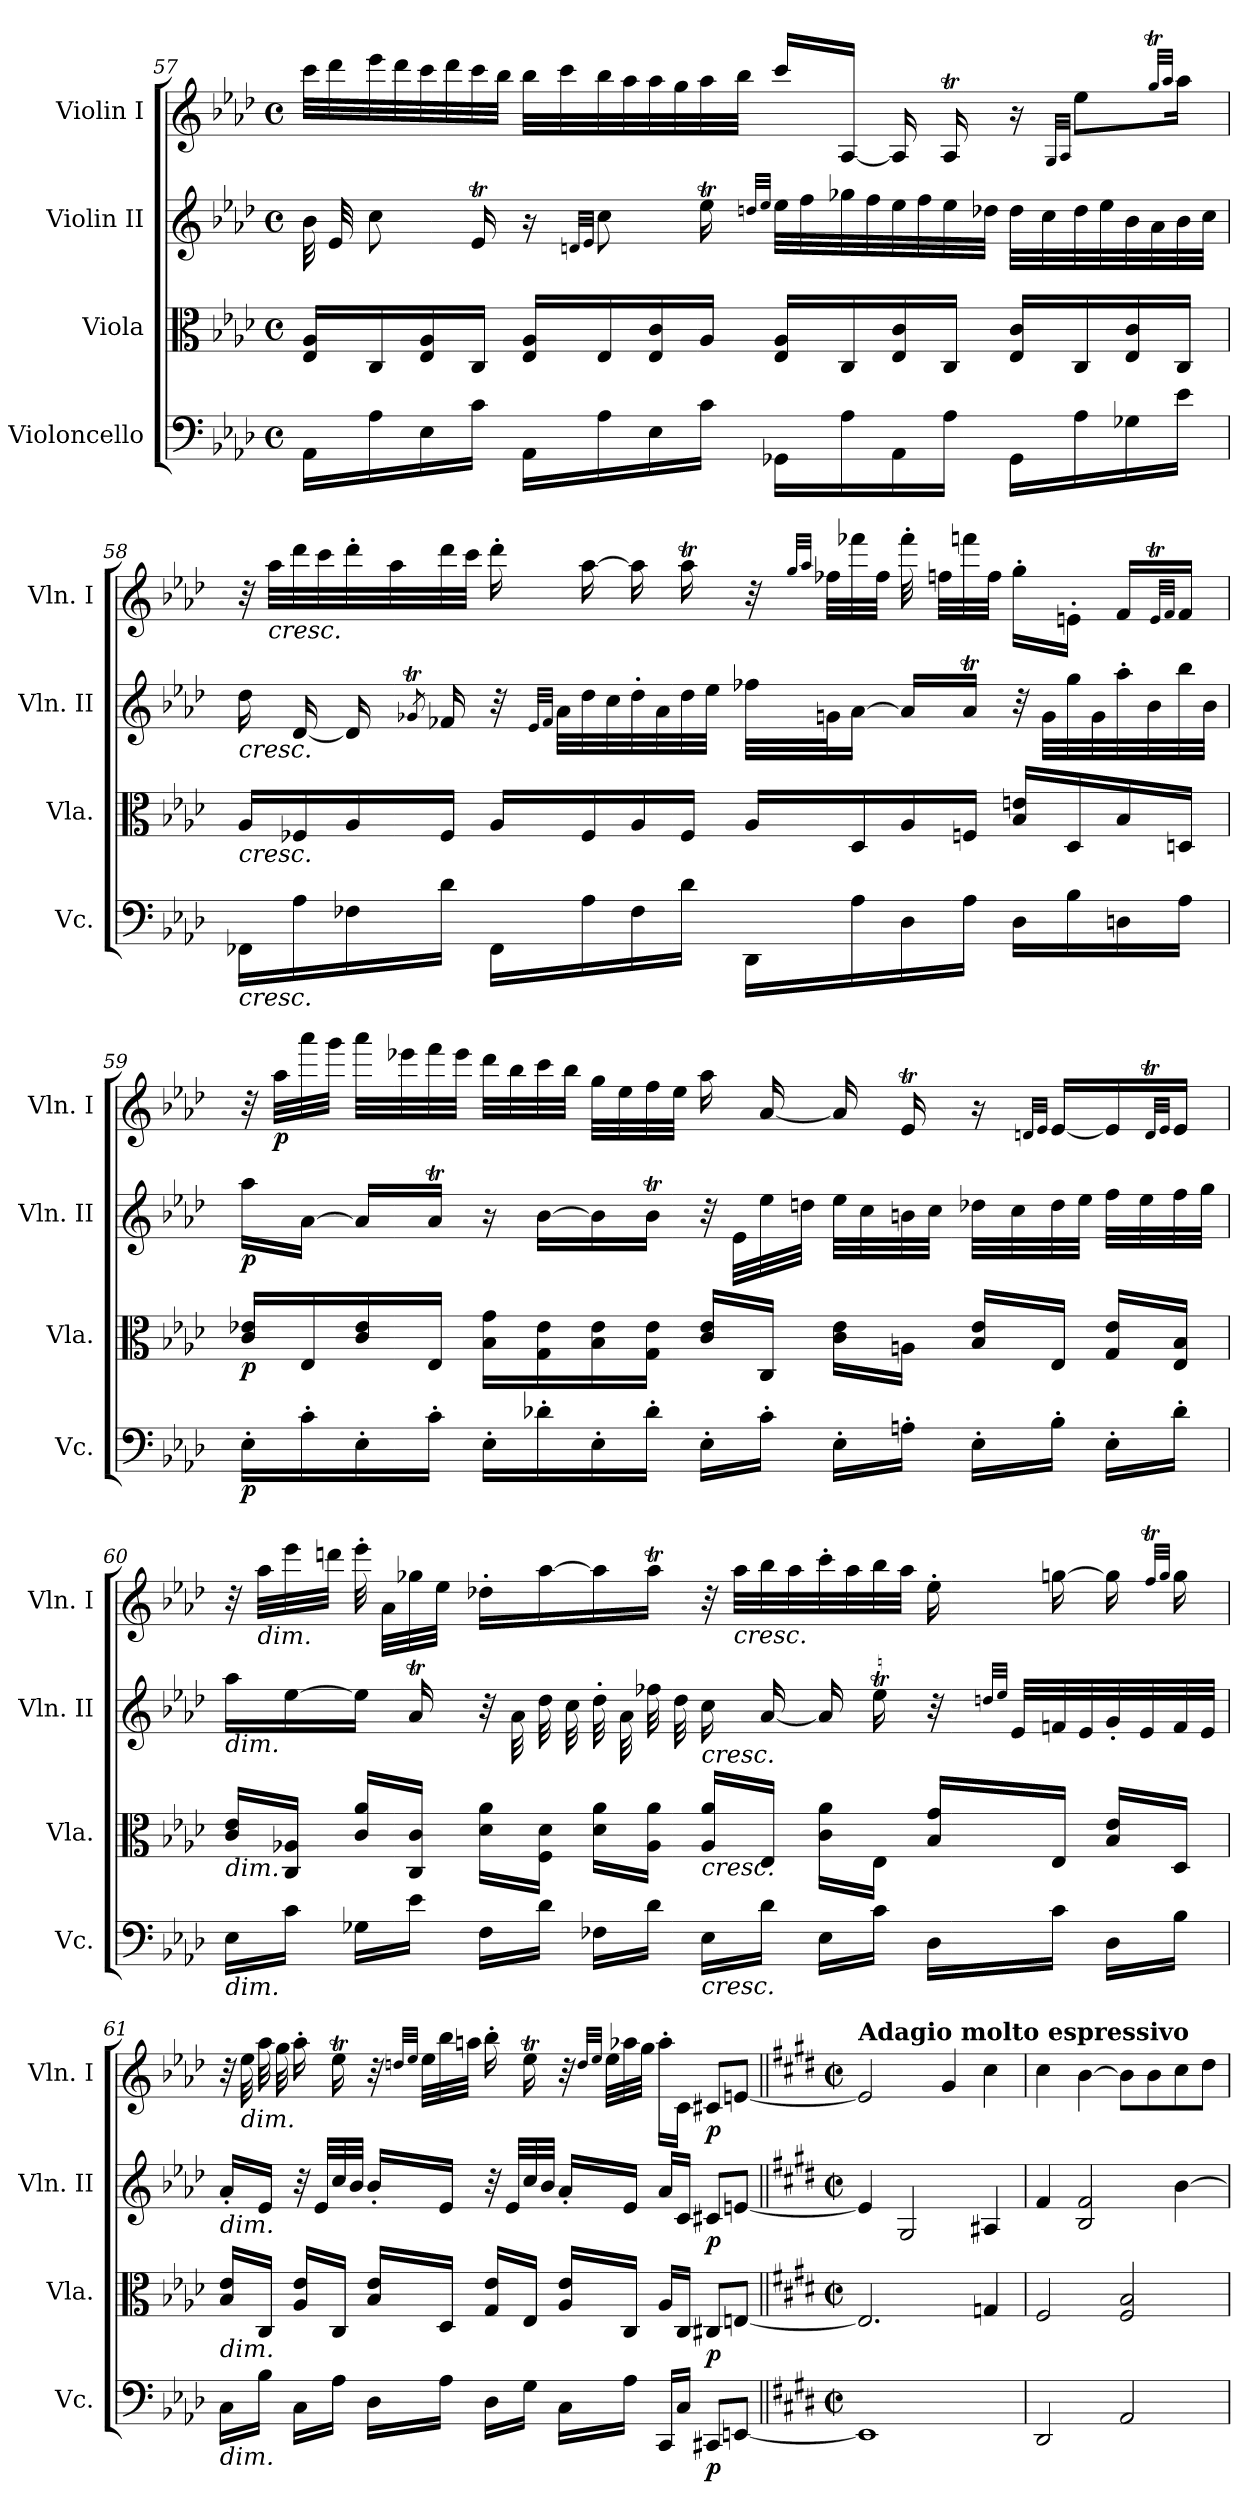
**kern	**dynam	**kern	**dynam	**kern	**dynam	**kern	**dynam
*part4	*part4	*part3	*part3	*part2	*part2	*part1	*part1
*staff4	*staff4	*staff3	*staff3	*staff2	*staff2	*staff1	*staff1
*I"Violoncello	*	*I"Viola	*	*I"Violin II	*	*I"Violin I	*
*I'Vc.	*	*I'Vla.	*	*I'Vln. II	*	*I'Vln. I	*
*clefF4	*	*clefC3	*	*clefG2	*	*clefG2	*
*k[b-e-a-d-]	*	*k[b-e-a-d-]	*	*k[b-e-a-d-]	*	*k[b-e-a-d-]	*
*A-:	*	*A-:	*	*A-:	*	*A-:	*
*M4/4	*	*M4/4	*	*M4/4	*	*M4/4	*
*met(c)	*	*met(c)	*	*met(c)	*	*met(c)	*
=57	=57	=57	=57	=57	=57	=57	=57
16AA-\LL	.	16E-/ 16A-/LL	.	32b-\	.	32ccc\LLL	.
.	.	.	.	32e-/	.	32ddd-\	.
16A-\	.	16C/	.	8cc\	.	32eee-\	.
.	.	.	.	.	.	32ddd-\	.
16E-\	.	16E-/ 16A-/	.	.	.	32ccc\	.
.	.	.	.	.	.	32ddd-\	.
16c\JJ	.	16C/JJ	.	16e-T/	.	32ccc\	.
.	.	.	.	.	.	32bb-\JJJ	.
16AA-\LL	.	16E-/ 16A-/LL	.	16r	.	32bb-\LLL	.
.	.	.	.	.	.	32ccc\	.
.	.	.	.	32qdn/LLL	.	.	.
.	.	.	.	32qe-/JJJ	.	.	.
16A-\	.	16E-/	.	8cc\	.	32bb-\	.
.	.	.	.	.	.	32aa-\	.
16E-\	.	16E-/ 16c/	.	.	.	32aa-\	.
.	.	.	.	.	.	32gg\	.
16c\JJ	.	16A-/JJ	.	16ee-T\	.	32aa-\	.
.	.	.	.	.	.	32bb-\JJJ	.
.	.	.	.	32qddn/LLL	.	.	.
.	.	.	.	32qee-/JJJ	.	.	.
16GG-X\LL	.	16E-/ 16A-/LL	.	32ee-\LLL	.	16ccc/LL	.
.	.	.	.	32ff\	.	.	.
16A-\	.	16C/	.	32gg-X\	.	[16A-/JJ	.
.	.	.	.	32ff\	.	.	.
16AA-\	.	16E-/ 16c/	.	32ee-\	.	16A-/]	.
.	.	.	.	32ff\	.	.	.
16A-\JJ	.	16C/JJ	.	32ee-\	.	16A-T/	.
.	.	.	.	32dd-X\JJJ	.	.	.
16GG-\LL	.	16E-/ 16c/LL	.	32dd-\LLL	.	16r	.
.	.	.	.	32cc\	.	.	.
.	.	.	.	.	.	32qG/LLL	.
.	.	.	.	.	.	32qA-/JJJ	.
16A-\	.	16C/	.	32dd-\	.	8ee-\L	.
.	.	.	.	32ee-\	.	.	.
16G-X\	.	16E-/ 16c/	.	32b-\	.	.	.
.	.	.	.	32a-\	.	.	.
.	.	.	.	.	.	32qggt/LLL	.
.	.	.	.	.	.	32qaa-/JJJ	.
16e-\JJ	.	16C/JJ	.	32b-\	.	16aa-\Jk	.
.	.	.	.	32cc\JJJ	.	.	.
=58	=58	=58	=58	=58	=58	=58	=58
!	!	!	!	!LO:TX:b:i:t=cresc.	!	!	!
!	!	!LO:TX:b:i:t=cresc.	!	!	!	!	!
!LO:TX:b:i:t=cresc.	!	!	!	!	!	!	!
16FF-X\LL	.	16A-/LL	.	16dd-\	.	32r	.
!	!	!	!	!	!	!LO:TX:b:i:t=cresc.	!
.	.	.	.	.	.	32aa-\LLL	.
16A-\	.	16F-X/	.	[16d-/	.	32ddd-\	.
.	.	.	.	.	.	32ccc\	.
16F-X\	.	16A-/	.	16d-/]	.	32ddd-'\	.
.	.	.	.	.	.	32aa-\	.
.	.	.	.	8qg-XT/	.	.	.
16d-\JJ	.	16F-/JJ	.	16f-X/	.	32ddd-\	.
.	.	.	.	.	.	32ccc\JJJ	.
16FF-\LL	.	16A-/LL	.	32r	.	16ddd-'\	.
.	.	.	.	32qe-/LLL	.	.	.
.	.	.	.	32qf-/JJJ	.	.	.
.	.	.	.	32a-\LLL	.	.	.
16A-\	.	16F-/	.	32dd-\	.	[16aa-\	.
.	.	.	.	32cc\	.	.	.
16F-\	.	16A-/	.	32dd-'\	.	16aa-\]	.
.	.	.	.	32a-\	.	.	.
16d-\JJ	.	16F-/JJ	.	32dd-\	.	16aa-T\	.
.	.	.	.	32ee-\JJJ	.	.	.
16DD-\LL	.	16A-/LL	.	32ff-X\LLL	.	32r	.
.	.	.	.	.	.	32qgg/LLL	.
.	.	.	.	.	.	32qaa-/JJJ	.
.	.	.	.	32gn\J	.	32ff-X\LLL	.
16A-\	.	16D-/	.	[16a-\JJ	.	32fff-X\	.
.	.	.	.	.	.	32ff-\JJJ	.
16D-\	.	16A-/	.	16a-/LL]	.	32fff-'\	.
.	.	.	.	.	.	32ffn\LLL	.
16A-\JJ	.	16Fn/JJ	.	16a-T/JJ	.	32fffn\	.
.	.	.	.	.	.	32ff\JJJ	.
16D-\LL	.	16B-/ 16en/LL	.	32r	.	16gg'\LL	.
.	.	.	.	32g\LLL	.	.	.
16B-\	.	16D-/	.	32gg\	.	16en'\JJ	.
.	.	.	.	32g\	.	.	.
16Dn\	.	16B-/	.	32aa-'\	.	16f/LL	.
.	.	.	.	32b-\	.	.	.
.	.	.	.	.	.	32qet/LLL	.
.	.	.	.	.	.	32qf/JJJ	.
16A-\JJ	.	16Dn/JJ	.	32bb-\	.	16f/JJ	.
.	.	.	.	32b-\JJJ	.	.	.
=59	=59	=59	=59	=59	=59	=59	=59
!	!LO:DY:b	!	!LO:DY:b	!	!LO:DY:b	!	!
16E-'\LL	p	16c/ 16e-X/LL	p	16aa-\LL	p	32r	.
!	!	!	!	!	!	!	!LO:DY:b
.	.	.	.	.	.	32aa-\LLL	p
16c'\	.	16E-/	.	[16a-\JJ	.	32aaa-\	.
.	.	.	.	.	.	32ggg\JJJ	.
16E-'\	.	16c/ 16e-/	.	16a-/LL]	.	32aaa-\LLL	.
.	.	.	.	.	.	32eee-X\	.
16c'\JJ	.	16E-/JJ	.	16a-T/JJ	.	32fff\	.
.	.	.	.	.	.	32eee-\JJJ	.
16E-'\LL	.	16B-\ 16g\LL	.	16r	.	32ddd-\LLL	.
.	.	.	.	.	.	32bb-\	.
16d-X'\	.	16G\ 16e-\	.	[16b-\LL	.	32ccc\	.
.	.	.	.	.	.	32bb-\JJJ	.
16E-'\	.	16B-\ 16e-\	.	16b-\]	.	32gg\LLL	.
.	.	.	.	.	.	32ee-\	.
16d-'\JJ	.	16G\ 16e-\JJ	.	16b-T\JJ	.	32ff\	.
.	.	.	.	.	.	32ee-\JJJ	.
16E-'\LL	.	16c/ 16e-/LL	.	32r	.	16aa-\	.
.	.	.	.	32e-\LLL	.	.	.
16c'\JJ	.	16C/JJ	.	32ee-\	.	[16a-/	.
.	.	.	.	32ddn\JJJ	.	.	.
16E-'\LL	.	16c\ 16e-\LL	.	32ee-\LLL	.	16a-/]	.
.	.	.	.	32cc\	.	.	.
16An'\JJ	.	16An\JJ	.	32bn\	.	16e-T/	.
.	.	.	.	32cc\JJJ	.	.	.
16E-'\LL	.	16B-/ 16e-/LL	.	32dd-X\LLL	.	16r	.
.	.	.	.	32cc\	.	.	.
.	.	.	.	.	.	32qdn/LLL	.
.	.	.	.	.	.	32qe-/JJJ	.
16B-'\JJ	.	16E-/JJ	.	32dd-\	.	[16e-/LL	.
.	.	.	.	32ee-\JJJ	.	.	.
16E-'\LL	.	16G/ 16e-/LL	.	32ff\LLL	.	16e-/]	.
.	.	.	.	32ee-\	.	.	.
.	.	.	.	.	.	32qdt/LLL	.
.	.	.	.	.	.	32qe-/JJJ	.
16d-'\JJ	.	16E-/ 16B-/JJ	.	32ff\	.	16e-/JJ	.
.	.	.	.	32gg\JJJ	.	.	.
=60	=60	=60	=60	=60	=60	=60	=60
!	!	!	!	!LO:TX:b:i:t=dim.	!	!	!
!	!	!LO:TX:b:i:t=dim.	!	!	!	!	!
!LO:TX:b:i:t=dim.	!	!	!	!	!	!	!
16E-\LL	.	16c/ 16e-/LL	.	16aa-\LL	.	32r	.
!	!	!	!	!	!	!LO:TX:b:i:t=dim.	!
.	.	.	.	.	.	32aa-\LLL	.
16c\JJ	.	16C/ 16A-X/JJ	.	[16ee-\	.	32eee-\	.
.	.	.	.	.	.	32dddn\JJJ	.
16G-X\LL	.	16c/ 16a-/LL	.	16ee-\JJ]	.	32eee-'\	.
.	.	.	.	.	.	32a-\LLL	.
16e-\JJ	.	16C/ 16c/JJ	.	16a-T/	.	32gg-X\	.
.	.	.	.	.	.	32ee-\JJJ	.
16F\LL	.	16d-\ 16a-\LL	.	32r	.	16dd-X'\LL	.
.	.	.	.	32a-\	.	.	.
16d-\JJ	.	16F\ 16d-\JJ	.	32dd-\	.	[16aa-\	.
.	.	.	.	32cc\	.	.	.
16F-X\LL	.	16d-\ 16a-\LL	.	32dd-'\	.	16aa-\]	.
.	.	.	.	32a-\	.	.	.
16d-\JJ	.	16A-\ 16a-\JJ	.	32ff-X\	.	16aa-T\JJ	.
.	.	.	.	32dd-\	.	.	.
!	!	!	!	!LO:TX:b:i:t=cresc.	!	!	!
!	!	!LO:TX:b:i:t=cresc.	!	!	!	!	!
!LO:TX:b:i:t=cresc.	!	!	!	!	!	!	!
16E-\LL	.	16A-/ 16a-/LL	.	16cc\	.	32r	.
!	!	!	!	!	!	!LO:TX:b:i:t=cresc.	!
.	.	.	.	.	.	32aa-\LLL	.
16d-\JJ	.	16E-/JJ	.	[16a-/	.	32bb-\	.
.	.	.	.	.	.	32aa-\	.
16E-\LL	.	16c\ 16a-\LL	.	16a-/]	.	32ccc'\	.
.	.	.	.	.	.	32aa-\	.
16c\JJ	.	16E-\JJ	.	16ee-T\	.	32bb-\	.
.	.	.	.	.	.	32aa-\JJJ	.
16D-\LL	.	16B-/ 16g/LL	.	32r	.	16ee-'\	.
.	.	.	.	32qddn/LLL	.	.	.
.	.	.	.	32qee-/JJJ	.	.	.
.	.	.	.	32e-/LLL	.	.	.
16c\JJ	.	16E-/JJ	.	32fn/	.	[16ggn\	.
.	.	.	.	32e-/	.	.	.
16D-\LL	.	16B-/ 16e-/LL	.	32g'/	.	16gg\]	.
.	.	.	.	32e-/	.	.	.
.	.	.	.	.	.	32qffT/LLL	.
.	.	.	.	.	.	32qgg/JJJ	.
16B-\JJ	.	16D-/JJ	.	32f/	.	16gg\	.
.	.	.	.	32e-/JJJ	.	.	.
=61	=61	=61	=61	=61	=61	=61	=61
!	!	!	!	!LO:TX:b:i:t=dim.	!	!	!
!	!	!LO:TX:b:i:t=dim.	!	!	!	!	!
!LO:TX:b:i:t=dim.	!	!	!	!	!	!	!
16C\LL	.	16B-/ 16e-/LL	.	16a-'/LL	.	32r	.
!	!	!	!	!	!	!LO:TX:b:i:t=dim.	!
.	.	.	.	.	.	32ee-\	.
16B-\JJ	.	16C/JJ	.	16e-/JJ	.	32aa-\	.
.	.	.	.	.	.	32gg\	.
16C\LL	.	16A-/ 16e-/LL	.	32r	.	16aa-'\	.
.	.	.	.	32e-/LLL	.	.	.
16A-\JJ	.	16C/JJ	.	32cc/	.	16ee-T\	.
.	.	.	.	32b-/JJJ	.	.	.
16D-\LL	.	16B-/ 16e-/LL	.	16b-'/LL	.	32r	.
.	.	.	.	.	.	32qddn/LLL	.
.	.	.	.	.	.	32qee-/JJJ	.
.	.	.	.	.	.	32ee-\LLL	.
16A-\JJ	.	16D-/JJ	.	16e-/JJ	.	32bb-\	.
.	.	.	.	.	.	32aan\JJJ	.
16D-\LL	.	16G/ 16e-/LL	.	32r	.	16bb-'\	.
.	.	.	.	32e-/LLL	.	.	.
16G\JJ	.	16E-/JJ	.	32cc/	.	16ee-T\	.
.	.	.	.	32b-/JJJ	.	.	.
16C\LL	.	16A-/ 16e-/LL	.	16a-'/LL	.	32r	.
.	.	.	.	.	.	32qdd/LLL	.
.	.	.	.	.	.	32qee-/JJJ	.
.	.	.	.	.	.	32ee-\LLL	.
16A-\JJ	.	16C/JJ	.	16e-/JJ	.	32aa-X\	.
.	.	.	.	.	.	32gg\JJJ	.
16CC/LL	.	16A-/LL	.	16a-/LL	.	16aa-'\LL	.
16C/JJ	.	16C/JJ	.	16c/JJ	.	16c\JJ	.
!	!LO:DY:b	!	!LO:DY:b	!	!LO:DY:b	!	!LO:DY:b
8CC#X/L	p	8C#X/L	p	8c#X/L	p	8c#X/L	p
[8EEn/J	.	[8En/J	.	[8en/J	.	[8en/J	.
=62||	=62||	=62||	=62||	=62||	=62||	=62||	=62||
*k[f#c#g#d#]	*	*k[f#c#g#d#]	*	*k[f#c#g#d#]	*	*k[f#c#g#d#]	*
*E:	*	*E:	*	*E:	*	*E:	*
*M2/2	*	*M2/2	*	*M2/2	*	*M2/2	*
*met(c|)	*	*met(c|)	*	*met(c|)	*	*met(c|)	*
*	*	*	*	*	*	*MM60	*
!	!	!	!	!	!	!LO:TX:a:B:t=Adagio molto espressivo	!
1EE]	.	2.E/]	.	4e/]	.	2e/]	.
.	.	.	.	2G#/	.	.	.
.	.	.	.	.	.	4g#/	.
.	.	4Gn/	.	4A#X/	.	4cc#\	.
=63	=63	=63	=63	=63	=63	=63	=63
2DD#/	.	2F#/	.	4f#/	.	4cc#\	.
.	.	.	.	2B/ 2f#/	.	[4b\	.
2AA/	.	2F#/ 2B/	.	.	.	8b\L]	.
.	.	.	.	.	.	8b\	.
.	.	.	.	[4b\	.	8cc#\	.
.	.	.	.	.	.	8dd#\J	.
=	=	=	=	=	=	=	=
*-	*-	*-	*-	*-	*-	*-	*-
